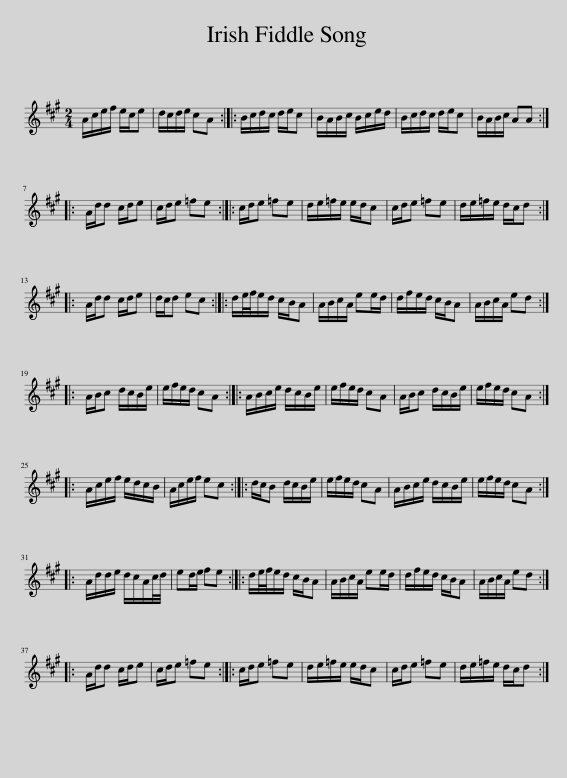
X:1
L:1/8
M:2/4
I:linebreak $
K:A
V:1 treble
V:1
 A/c/e/f/ e/c/e | d/c/d/e/ cA :: B/c/d/c/ d/e/c | B/A/B/c/ B/c/e/d/ | B/c/d/c/ d/e/c | %5
 B/A/B/c/ AA ::$ A/d/d c/d/e | c/d/e =fe :: c/d/e =fe | d/e/=f/e/ e/d/c | %10
 c/d/e =fe | d/e/=f/e/ d/c/d ::$ A/d/d c/d/e | d/c/d ec :: d/e/4f/4e/d/ c/B/A | %15
 A/B/c/A/ ee/d/ | d/f/e/d/ c/B/A | A/B/c/A/ ed ::$ A/B/c d/c/B/e/ | e/f/e/d/ cA :: %20
 A/B/c/e/ d/c/B/e/ | e/f/e/d/ cA | A/B/c d/c/B/e/ | e/f/e/d/ cA ::$ A/c/e/f/ e/d/c/B/ | %25
 A/c/e/f/ ec :: d/c/B d/c/B/e/ | e/f/e/d/ cA | A/B/c/e/ d/c/B/e/ | e/f/e/d/ cA ::$ %30
 A/d/d/e/ d/c/A/c/4d/4 | ed/e/ fe :: d/e/4f/4e/d/ c/B/A | A/B/c/A/ ee/d/ | d/f/e/d/ c/B/A | %35
 A/B/c/A/ ed ::$ A/d/d c/d/e | c/d/e =fe :: c/d/e =fe | d/e/=f/e/ e/d/c | %40
 c/d/e =fe | d/e/=f/e/ d/c/d :| %42
